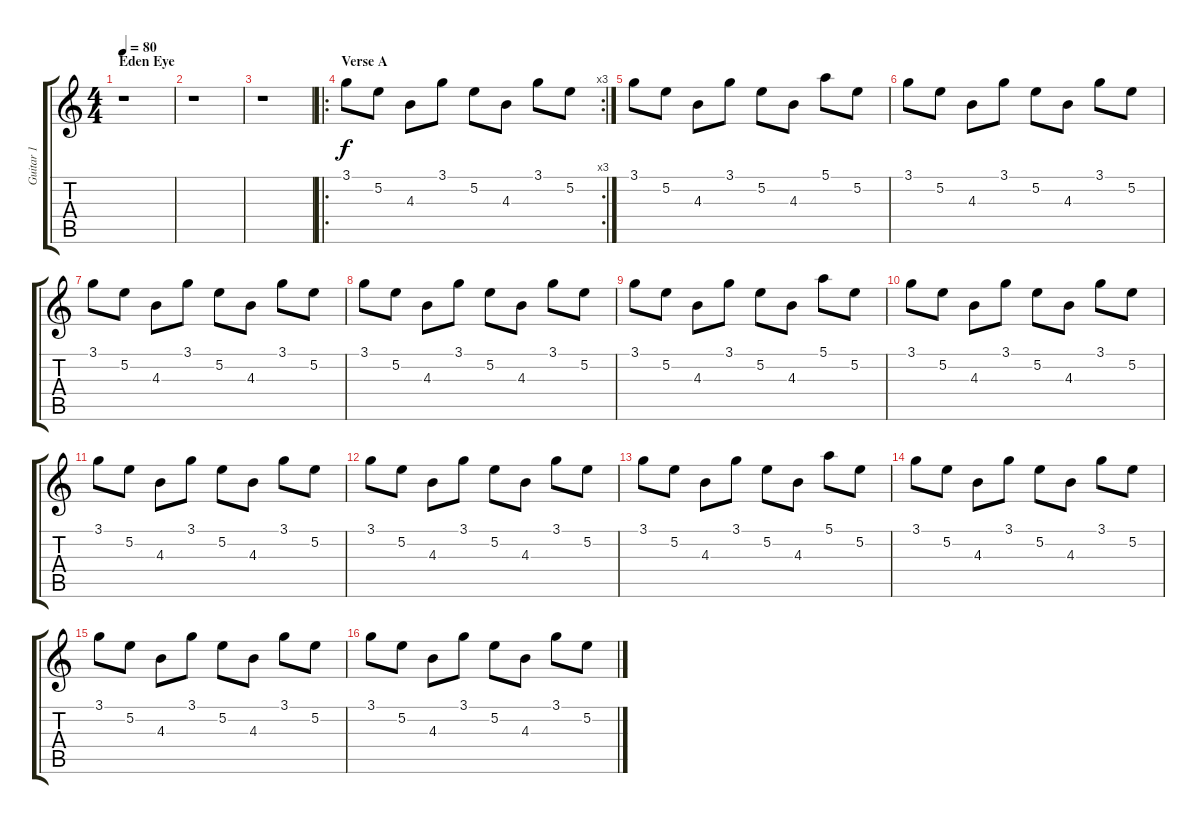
\track ("Guitar 1" "Guitar 1") {instrument acousticguitarnylon}
\staff {score tabs}
\tuning (E4 B3 G3 D3 A2 E2) {hide}
\ts (4 4)
\section ("" "Eden Eye")
\tempo 80
\clef g2
\ks c
r.1{dy f instrument acousticguitarnylon} |
r.1 |
r.1 |
\ro
\rc 3
\section ("" "Verse A")
3.1.8 5.2.8 4.3.8 3.1.8 5.2.8 4.3.8 3.1.8 5.2.8 |
3.1.8 5.2.8 4.3.8 3.1.8 5.2.8 4.3.8 5.1.8 5.2.8 |
3.1.8 5.2.8 4.3.8 3.1.8 5.2.8 4.3.8 3.1.8 5.2.8 |
3.1.8 5.2.8 4.3.8 3.1.8 5.2.8 4.3.8 3.1.8 5.2.8 |
3.1.8 5.2.8 4.3.8 3.1.8 5.2.8 4.3.8 3.1.8 5.2.8 |
3.1.8 5.2.8 4.3.8 3.1.8 5.2.8 4.3.8 5.1.8 5.2.8 |
3.1.8 5.2.8 4.3.8 3.1.8 5.2.8 4.3.8 3.1.8 5.2.8 |
3.1.8 5.2.8 4.3.8 3.1.8 5.2.8 4.3.8 3.1.8 5.2.8 |
3.1.8 5.2.8 4.3.8 3.1.8 5.2.8 4.3.8 3.1.8 5.2.8 |
3.1.8 5.2.8 4.3.8 3.1.8 5.2.8 4.3.8 5.1.8 5.2.8 |
3.1.8 5.2.8 4.3.8 3.1.8 5.2.8 4.3.8 3.1.8 5.2.8 |
3.1.8 5.2.8 4.3.8 3.1.8 5.2.8 4.3.8 3.1.8 5.2.8 |
3.1.8 5.2.8 4.3.8 3.1.8 5.2.8 4.3.8 3.1.8 5.2.8
